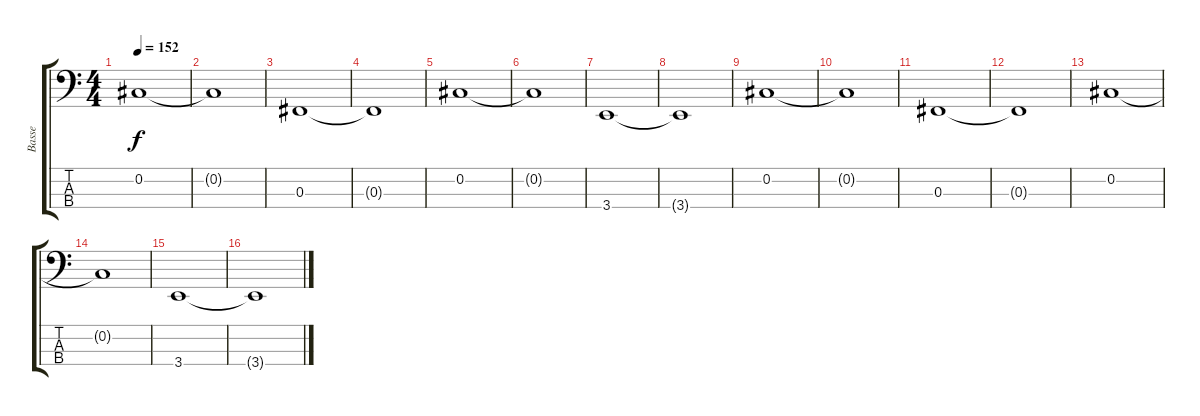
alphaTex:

\track ("Basse" "Basse") {instrument electricbassfinger}
\staff {score tabs}
\tuning (Gb2 Db2 Gb1 Db1) {hide}
\ts (4 4)
\tempo 152
\clef f4
\ks c
0.2.1{dy f} |
0.2{t}.1 |
0.3.1 |
0.3{t}.1 |
0.2.1 |
0.2{t}.1 |
3.4.1 |
3.4{t}.1 |
0.2.1 |
0.2{t}.1 |
0.3.1 |
0.3{t}.1 |
0.2.1 |
0.2{t}.1 |
3.4.1 |
3.4{t}.1
